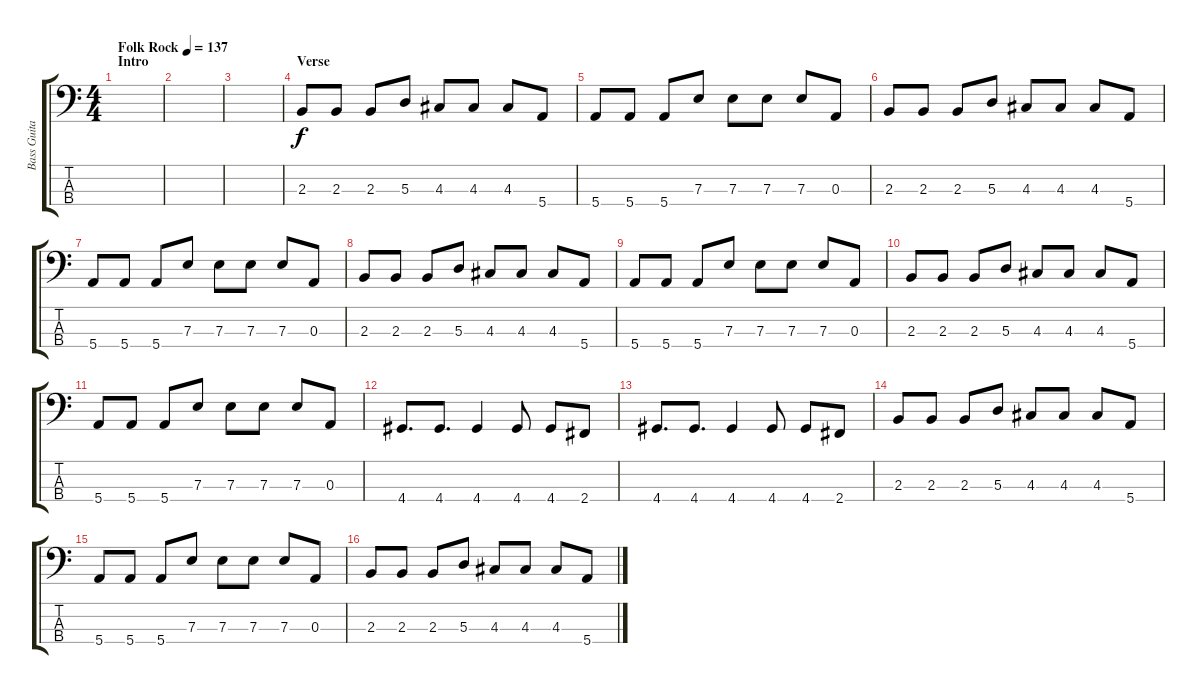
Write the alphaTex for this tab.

\track ("Bass Guitar (Simon)" "Bass Guita") {instrument electricbassfinger}
\staff {score tabs}
\tuning (G2 D2 A1 E1) {hide}
\ts (4 4)
\section ("" "Intro")
\tempo (137 "Folk Rock")
\clef f4
\ks c
|
|
|
\section ("" "Verse")
2.3.8 2.3.8 2.3.8 5.3.8 4.3.8 4.3.8 4.3.8 5.4.8 |
5.4.8 5.4.8 5.4.8 7.3.8 7.3.8 7.3.8 7.3.8 0.3.8 |
2.3.8 2.3.8 2.3.8 5.3.8 4.3.8 4.3.8 4.3.8 5.4.8 |
5.4.8 5.4.8 5.4.8 7.3.8 7.3.8 7.3.8 7.3.8 0.3.8 |
2.3.8 2.3.8 2.3.8 5.3.8 4.3.8 4.3.8 4.3.8 5.4.8 |
5.4.8 5.4.8 5.4.8 7.3.8 7.3.8 7.3.8 7.3.8 0.3.8 |
2.3.8 2.3.8 2.3.8 5.3.8 4.3.8 4.3.8 4.3.8 5.4.8 |
5.4.8 5.4.8 5.4.8 7.3.8 7.3.8 7.3.8 7.3.8 0.3.8 |
4.4.8{d volume 10} 4.4.8{d} 4.4.4 4.4.8 4.4.8 2.4.8 |
4.4.8{d} 4.4.8{d} 4.4.4 4.4.8 4.4.8 2.4.8 |
2.3.8 2.3.8 2.3.8 5.3.8 4.3.8 4.3.8 4.3.8 5.4.8 |
5.4.8 5.4.8 5.4.8 7.3.8 7.3.8 7.3.8 7.3.8 0.3.8 |
2.3.8 2.3.8 2.3.8 5.3.8 4.3.8 4.3.8 4.3.8 5.4.8
